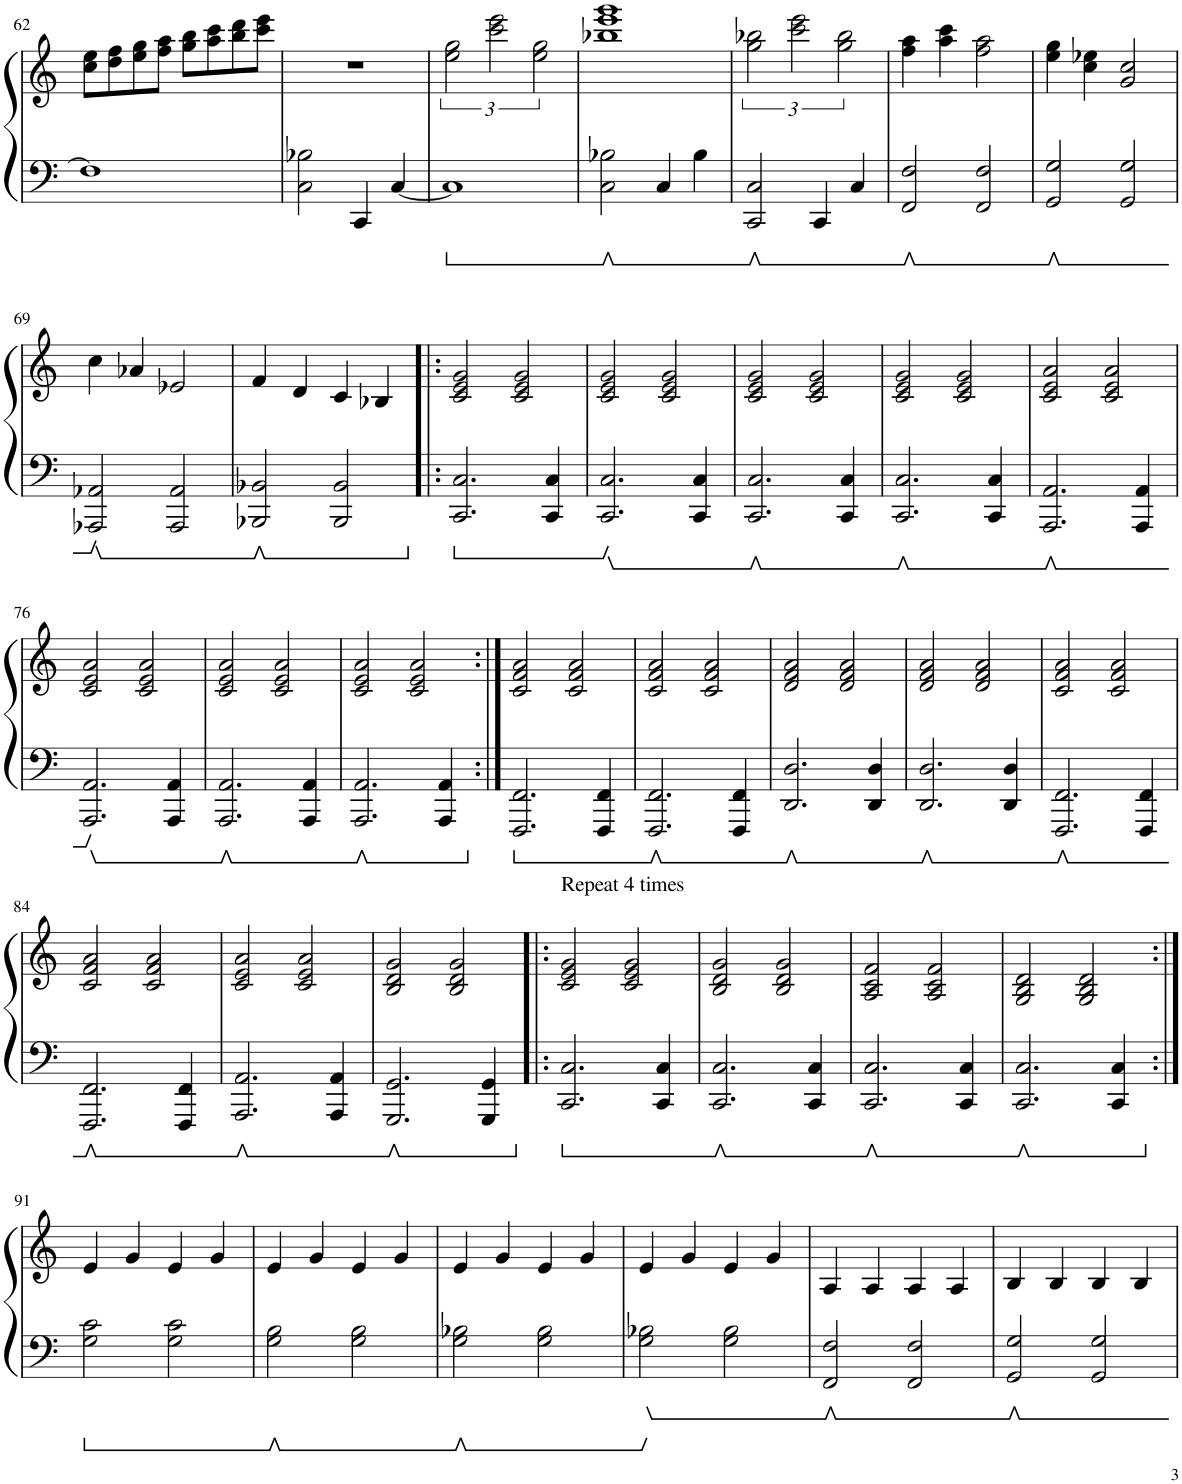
**kern	**kern
*part1	*part1
*staff2	*staff1
*I"Piano	*
*I'Pno.	*
!!LO:PB:g=z
*clefF4	*clefG2
*k[]	*k[]
*M4/4	*M4/4
=62	=62
1F]	8cc\ 8ee\L
.	8dd\ 8ff\
.	8ee\ 8gg\
.	8ff\ 8aa\J
.	8gg\ 8bb\L
.	8aa\ 8ccc\
.	8bb\ 8ddd\
.	8ccc\ 8eee\J
=63	=63
2C\ 2B-X\	1r
4CC/	.
[4C/	.
=64	=64
1C]	3ee\ 3gg\
.	3ccc\ 3eee\
.	3ee\ 3gg\
=65	=65
2C\ 2B-X\	1bb-X 1eee 1ggg
4C/	.
4B-\	.
=66	=66
2CC/ 2C/	3gg\ 3bb-X\
.	3ccc\ 3eee\
4CC/	.
.	3gg\ 3bb-\
4C/	.
=67	=67
2FF/ 2F/	4ff\ 4aa\
.	4aa\ 4ccc\
2FF/ 2F/	2ff\ 2aa\
=68	=68
2GG/ 2G/	4ee\ 4gg\
.	4cc\ 4ee-X\
2GG/ 2G/	2g/ 2cc/
!!LO:LB:g=z
=69	=69
2AAA-X/ 2AA-X/	4cc\
.	4a-X/
2AAA-/ 2AA-/	2e-X/
=70	=70
2BBB-X/ 2BB-X/	4f/
.	4d/
2BBB-/ 2BB-/	4c/
.	4B-X/
=71!|:	=71!|:
2.CC/ 2.C/	2c/ 2e/ 2g/
.	2c/ 2e/ 2g/
4CC/ 4C/	.
=72	=72
2.CC/ 2.C/	2c/ 2e/ 2g/
.	2c/ 2e/ 2g/
4CC/ 4C/	.
=73	=73
2.CC/ 2.C/	2c/ 2e/ 2g/
.	2c/ 2e/ 2g/
4CC/ 4C/	.
=74	=74
2.CC/ 2.C/	2c/ 2e/ 2g/
.	2c/ 2e/ 2g/
4CC/ 4C/	.
=75	=75
2.AAA/ 2.AA/	2c/ 2e/ 2a/
.	2c/ 2e/ 2a/
4AAA/ 4AA/	.
!!LO:LB:g=z
=76	=76
2.AAA/ 2.AA/	2c/ 2e/ 2a/
.	2c/ 2e/ 2a/
4AAA/ 4AA/	.
=77	=77
2.AAA/ 2.AA/	2c/ 2e/ 2a/
.	2c/ 2e/ 2a/
4AAA/ 4AA/	.
=78	=78
2.AAA/ 2.AA/	2c/ 2e/ 2a/
.	2c/ 2e/ 2a/
4AAA/ 4AA/	.
=79:|!	=79:|!
2.FFF/ 2.FF/	2c/ 2f/ 2a/
.	2c/ 2f/ 2a/
4FFF/ 4FF/	.
=80	=80
2.FFF/ 2.FF/	2c/ 2f/ 2a/
.	2c/ 2f/ 2a/
4FFF/ 4FF/	.
=81	=81
2.DD/ 2.D/	2d/ 2f/ 2a/
.	2d/ 2f/ 2a/
4DD/ 4D/	.
=82	=82
2.DD/ 2.D/	2d/ 2f/ 2a/
.	2d/ 2f/ 2a/
4DD/ 4D/	.
=83	=83
2.FFF/ 2.FF/	2c/ 2f/ 2a/
.	2c/ 2f/ 2a/
4FFF/ 4FF/	.
!!LO:LB:g=z
=84	=84
2.FFF/ 2.FF/	2c/ 2f/ 2a/
.	2c/ 2f/ 2a/
4FFF/ 4FF/	.
=85	=85
2.AAA/ 2.AA/	2c/ 2e/ 2a/
.	2c/ 2e/ 2a/
4AAA/ 4AA/	.
=86	=86
2.GGG/ 2.GG/	2B/ 2d/ 2g/
.	2B/ 2d/ 2g/
4GGG/ 4GG/	.
=87!|:	=87!|:
!	!LO:TX:a:t=Repeat 4 times
2.CC/ 2.C/	2c/ 2e/ 2g/
.	2c/ 2e/ 2g/
4CC/ 4C/	.
=88	=88
2.CC/ 2.C/	2B/ 2d/ 2g/
.	2B/ 2d/ 2g/
4CC/ 4C/	.
=89	=89
2.CC/ 2.C/	2A/ 2c/ 2f/
.	2A/ 2c/ 2f/
4CC/ 4C/	.
=90	=90
2.CC/ 2.C/	2G/ 2B/ 2d/
.	2G/ 2B/ 2d/
4CC/ 4C/	.
!!LO:LB:g=z
=91:|!	=91:|!
2G\ 2c\	4e/
.	4g/
2G\ 2c\	4e/
.	4g/
=92	=92
2G\ 2B\	4e/
.	4g/
2G\ 2B\	4e/
.	4g/
=93	=93
2G\ 2B-X\	4e/
.	4g/
2G\ 2B-\	4e/
.	4g/
=94	=94
2G\ 2B-X\	4e/
.	4g/
2G\ 2B-\	4e/
.	4g/
=95	=95
2FF/ 2F/	4A/
.	4A/
2FF/ 2F/	4A/
.	4A/
=96	=96
2GG/ 2G/	4B/
.	4B/
2GG/ 2G/	4B/
.	4B/
=	=
*-	*-
